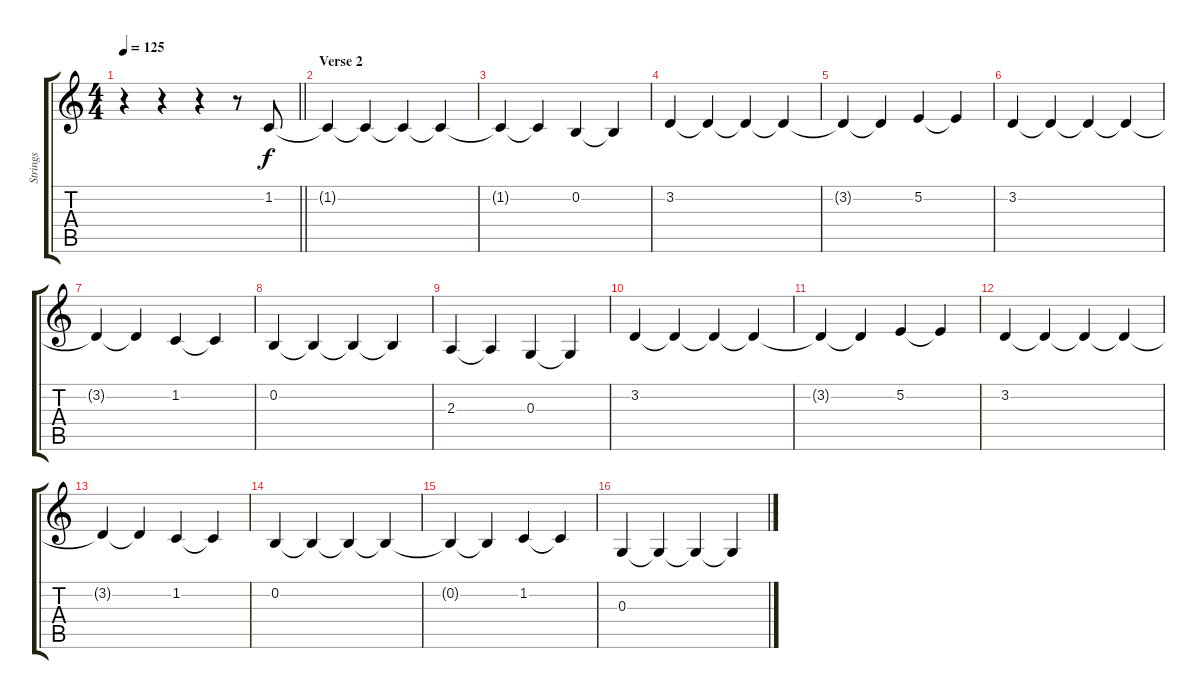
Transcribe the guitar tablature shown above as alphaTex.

\track ("Strings" "Strings") {instrument stringensemble2}
\staff {score tabs}
\tuning (E4 B3 G3 D3 A2 E2) {hide}
\ts (4 4)
\tempo 125
\clef g2
\barLineRight lightlight
\ks c
r.4{dy f} r.4 r.4 r.8 1.2.8 |
\section ("" "Verse 2")
1.2{t}.4 1.2{t}.4 1.2{t}.4 1.2{t}.4 |
1.2{t}.4 1.2{t}.4 0.2.4 0.2{t}.4 |
3.2.4 3.2{t}.4 3.2{t}.4 3.2{t}.4 |
3.2{t}.4 3.2{t}.4 5.2.4 5.2{t}.4 |
3.2.4 3.2{t}.4 3.2{t}.4 3.2{t}.4 |
3.2{t}.4 3.2{t}.4 1.2.4 1.2{t}.4 |
0.2.4 0.2{t}.4 0.2{t}.4 0.2{t}.4 |
2.3.4 2.3{t}.4 0.3.4 0.3{t}.4 |
3.2.4 3.2{t}.4 3.2{t}.4 3.2{t}.4 |
3.2{t}.4 3.2{t}.4 5.2.4 5.2{t}.4 |
3.2.4 3.2{t}.4 3.2{t}.4 3.2{t}.4 |
3.2{t}.4 3.2{t}.4 1.2.4 1.2{t}.4 |
0.2.4 0.2{t}.4 0.2{t}.4 0.2{t}.4 |
0.2{t}.4 0.2{t}.4 1.2.4 1.2{t}.4 |
0.3.4 0.3{t}.4 0.3{t}.4 0.3{t}.4
